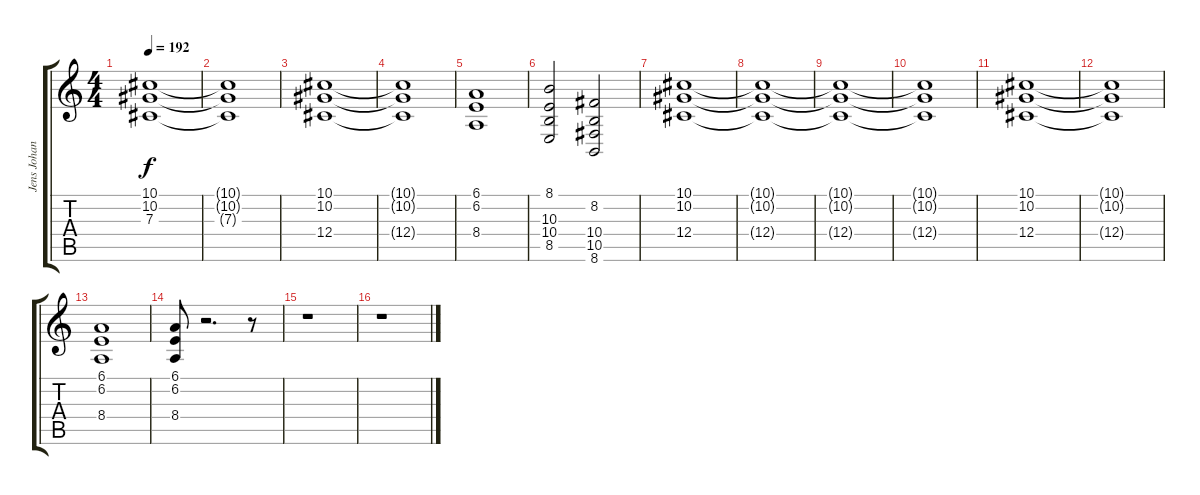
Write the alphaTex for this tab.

\track ("Jens Johansson" "Jens Johan") {instrument stringensemble2}
\staff {score tabs}
\tuning (Eb4 Bb3 Gb3 Db3 Ab2 Eb2) {hide}
\ts (4 4)
\tempo 192
\clef g2
\ks c
(10.1{t} 10.2{t} 7.3{t}).1{dy f} |
(10.1{t} 10.2{t} 7.3{t}).1 |
(10.1 10.2 12.4).1 |
(10.1{t} 10.2{t} 12.4{t}).1 |
(6.1 6.2 8.4).1 |
(8.1 10.3 10.4 8.5).2 (8.2 10.4 10.5 8.6).2 |
(10.1 10.2 12.4).1 |
(10.1{t} 10.2{t} 12.4{t}).1 |
(10.1{t} 10.2{t} 12.4{t}).1 |
(10.1{t} 10.2{t} 12.4{t}).1 |
(10.1 10.2 12.4).1 |
(10.1{t} 10.2{t} 12.4{t}).1 |
(6.1 6.2 8.4).1 |
(6.1 6.2 8.4).8 r.2{d} r.8 |
r.1 |
r.1
